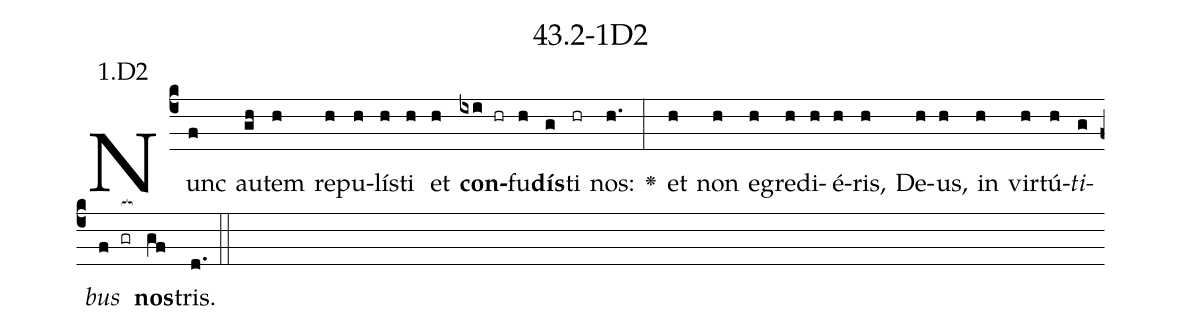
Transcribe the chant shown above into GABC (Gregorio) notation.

name: 43.2-1D2;
annotation: 1.D2;
%%
(c4)Nunc(f) au(gh)tem(h) re(h)pu(h)lís(h)ti(h) et(h) <b>con</b>(ixi hr)fu(h)<b>dís</b>(g)ti(hr) nos:(h.) <v>\greheightstar</v>(:) et(h) non(h) e(h)gre(h)di(h)é(h)ris,(h) De(h)us,(h) in(h) vir(h)tú(h)<i>ti</i>(g)<i>bus</i>(f gr[ocb:1{]) <b>nos</b>(gf[ocb:0}])tris.(d.) (::)


%E(h) u(h) o(g) u(f) a(gf) e.(d.) (::)
